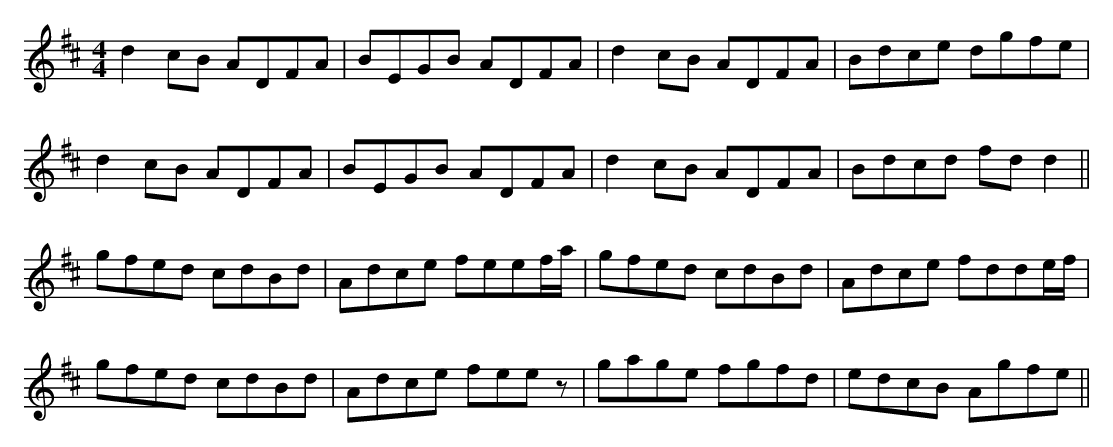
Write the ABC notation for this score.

X:1
M:4/4
K:D
d2cB ADFA|BEGB ADFA|d2cB ADFA|Bdce dgfe|
d2cB ADFA|BEGB ADFA|d2cB ADFA|Bdcd fdd2||
gfed cdBd|Adce feef/a/|gfed cdBd|Adce fdde/f/|
gfed cdBd|Adce feez|gage fgfd|edcB Agfe||
